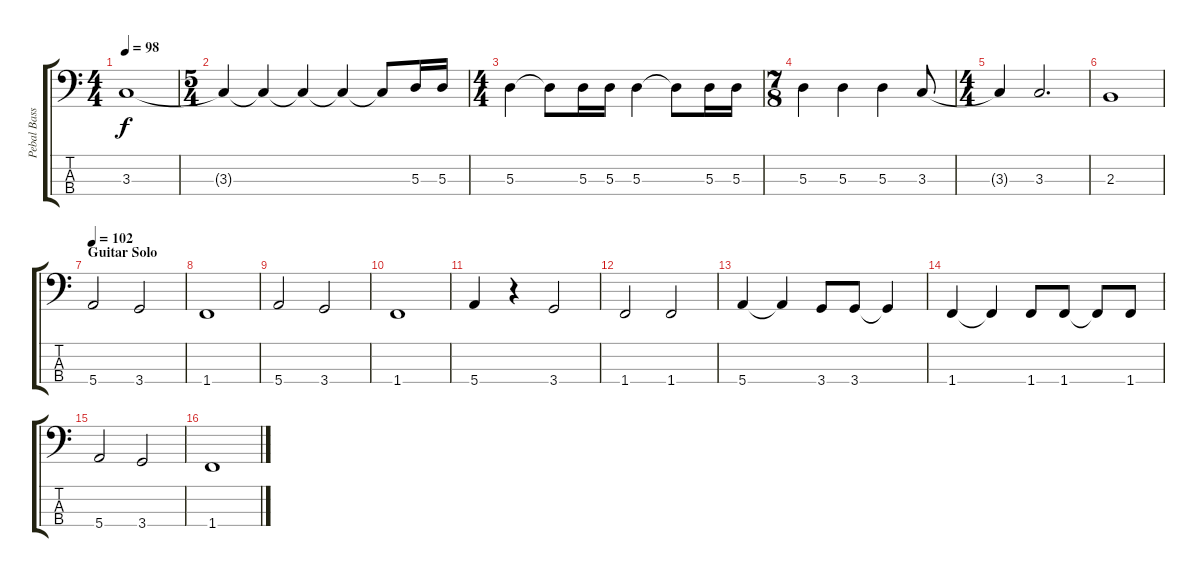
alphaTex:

\track ("Pebal Bass" "Pebal Bass") {instrument electricbassfinger}
\staff {score tabs}
\tuning (G2 D2 A1 E1) {hide}
\ts (4 4)
\tempo 98
\clef f4
\ks c
3.3.1{dy f} |
\ts (5 4)
3.3{t}.4 3.3{t}.4 3.3{t}.4 3.3{t}.4 3.3{t}.8 5.3.16 5.3.16 |
\ts (4 4)
5.3.4 5.3{t}.8 5.3.16 5.3.16 5.3.4 5.3{t}.8 5.3.16 5.3.16 |
\ts (7 8)
5.3.4 5.3.4 5.3.4 3.3.8 |
\ts (4 4)
3.3{t}.4 3.3.2{d} |
2.3.1 |
\section ("" "Guitar Solo")
\tempo 102
5.4.2 3.4.2 |
1.4.1 |
5.4.2 3.4.2 |
1.4.1 |
5.4.4 r.4 3.4.2 |
1.4.2 1.4.2 |
5.4.4 5.4{t}.4 3.4.8 3.4.8 3.4{t}.4 |
1.4.4 1.4{t}.4 1.4.8 1.4.8 1.4{t}.8 1.4.8 |
5.4.2 3.4.2 |
1.4.1
